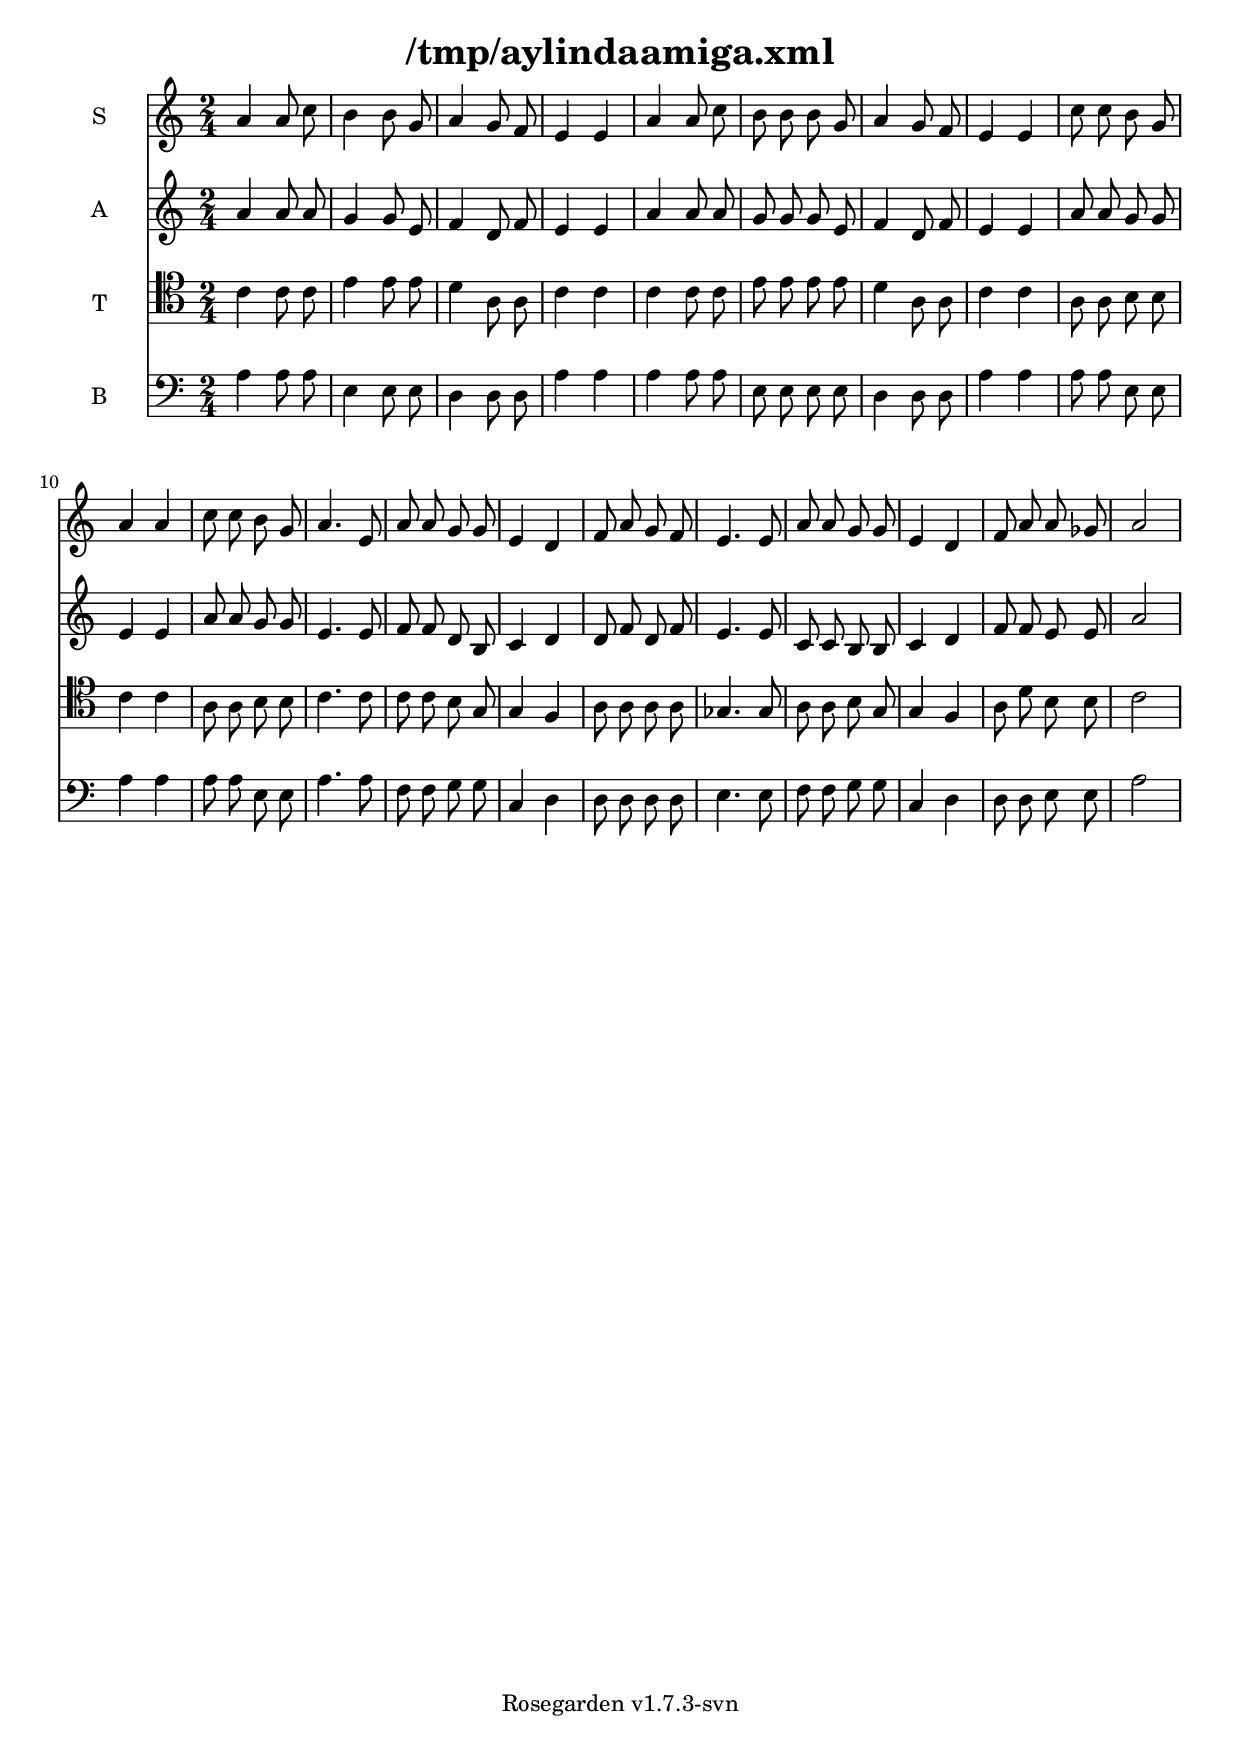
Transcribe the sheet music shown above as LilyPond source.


\version "2.12.2"
% automatically converted from aylindaamiga.xml

\header {
    encodingsoftware = "Rosegarden v1.7.3-svn"
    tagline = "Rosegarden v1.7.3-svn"
    title = "/tmp/aylindaamiga.xml"
    }

\layout {
    \context { \Score
        autoBeaming = ##f
        }
    }
PartBVoiceOne =  \relative a' {
    \clef "treble" \key a \minor \time 2/4 a4 a8 c8 | % 2
    b4 b8 g8 | % 3
    a4 g8 f8 | % 4
    e4 e4 | % 5
    a4 a8 c8 | % 6
    b8 b8 b8 g8 | % 7
    a4 g8 f8 | % 8
    e4 e4 | % 9
    c'8 c8 b8 g8 | \barNumberCheck #10
    a4 a4 | % 11
    c8 c8 b8 g8 | % 12
    a4. e8 | % 13
    a8 a8 g8 g8 | % 14
    e4 d4 | % 15
    f8 a8 g8 f8 | % 16
    e4. e8 | % 17
    a8 a8 g8 g8 | % 18
    e4 d4 | % 19
    f8 a8 a8 ges8 | \barNumberCheck #20
    a2 }

PartCVoiceOne =  \relative a' {
    \clef "treble" \key a \minor \time 2/4 a4 a8 a8 | % 2
    g4 g8 e8 | % 3
    f4 d8 f8 | % 4
    e4 e4 | % 5
    a4 a8 a8 | % 6
    g8 g8 g8 e8 | % 7
    f4 d8 f8 | % 8
    e4 e4 | % 9
    a8 a8 g8 g8 | \barNumberCheck #10
    e4 e4 | % 11
    a8 a8 g8 g8 | % 12
    e4. e8 | % 13
    f8 f8 d8 b8 | % 14
    c4 d4 | % 15
    d8 f8 d8 f8 | % 16
    e4. e8 | % 17
    c8 c8 b8 b8 | % 18
    c4 d4 | % 19
    f8 f8 e8 e8 | \barNumberCheck #20
    a2 }

PartDVoiceOne =  \relative c' {
    \clef "tenor" \key a \minor \time 2/4 c4 c8 c8 | % 2
    e4 e8 e8 | % 3
    d4 a8 a8 | % 4
    c4 c4 | % 5
    c4 c8 c8 | % 6
    e8 e8 e8 e8 | % 7
    d4 a8 a8 | % 8
    c4 c4 | % 9
    a8 a8 b8 b8 | \barNumberCheck #10
    c4 c4 | % 11
    a8 a8 b8 b8 | % 12
    c4. c8 | % 13
    c8 c8 b8 g8 | % 14
    g4 f4 | % 15
    a8 a8 a8 a8 | % 16
    ges4. ges8 | % 17
    a8 a8 b8 g8 | % 18
    g4 f4 | % 19
    a8 d8 b8 b8 | \barNumberCheck #20
    c2 }

PartEVoiceOne =  \relative a {
    \clef "bass" \key a \minor \time 2/4 a4 a8 a8 | % 2
    e4 e8 e8 | % 3
    d4 d8 d8 | % 4
    a'4 a4 | % 5
    a4 a8 a8 | % 6
    e8 e8 e8 e8 | % 7
    d4 d8 d8 | % 8
    a'4 a4 | % 9
    a8 a8 e8 e8 | \barNumberCheck #10
    a4 a4 | % 11
    a8 a8 e8 e8 | % 12
    a4. a8 | % 13
    f8 f8 g8 g8 | % 14
    c,4 d4 | % 15
    d8 d8 d8 d8 | % 16
    e4. e8 | % 17
    f8 f8 g8 g8 | % 18
    c,4 d4 | % 19
    d8 d8 e8 e8 | \barNumberCheck #20
    a2 }


% The score definition
\score {
    <<
        \new Staff <<
            \set Staff.instrumentName = "S"
            \context Staff << 
                \context Voice = "PartBVoiceOne" { \PartBVoiceOne }
                >>
            >>
        \new Staff <<
            \set Staff.instrumentName = "A"
            \context Staff << 
                \context Voice = "PartCVoiceOne" { \PartCVoiceOne }
                >>
            >>
        \new Staff <<
            \set Staff.instrumentName = "T"
            \context Staff << 
                \context Voice = "PartDVoiceOne" { \PartDVoiceOne }
                >>
            >>
        \new Staff <<
            \set Staff.instrumentName = "B"
            \context Staff << 
                \context Voice = "PartEVoiceOne" { \PartEVoiceOne }
                >>
            >>
        
        >>
    \layout {}
    % To create MIDI output, uncomment the following line:
    %  \midi {}
    }

